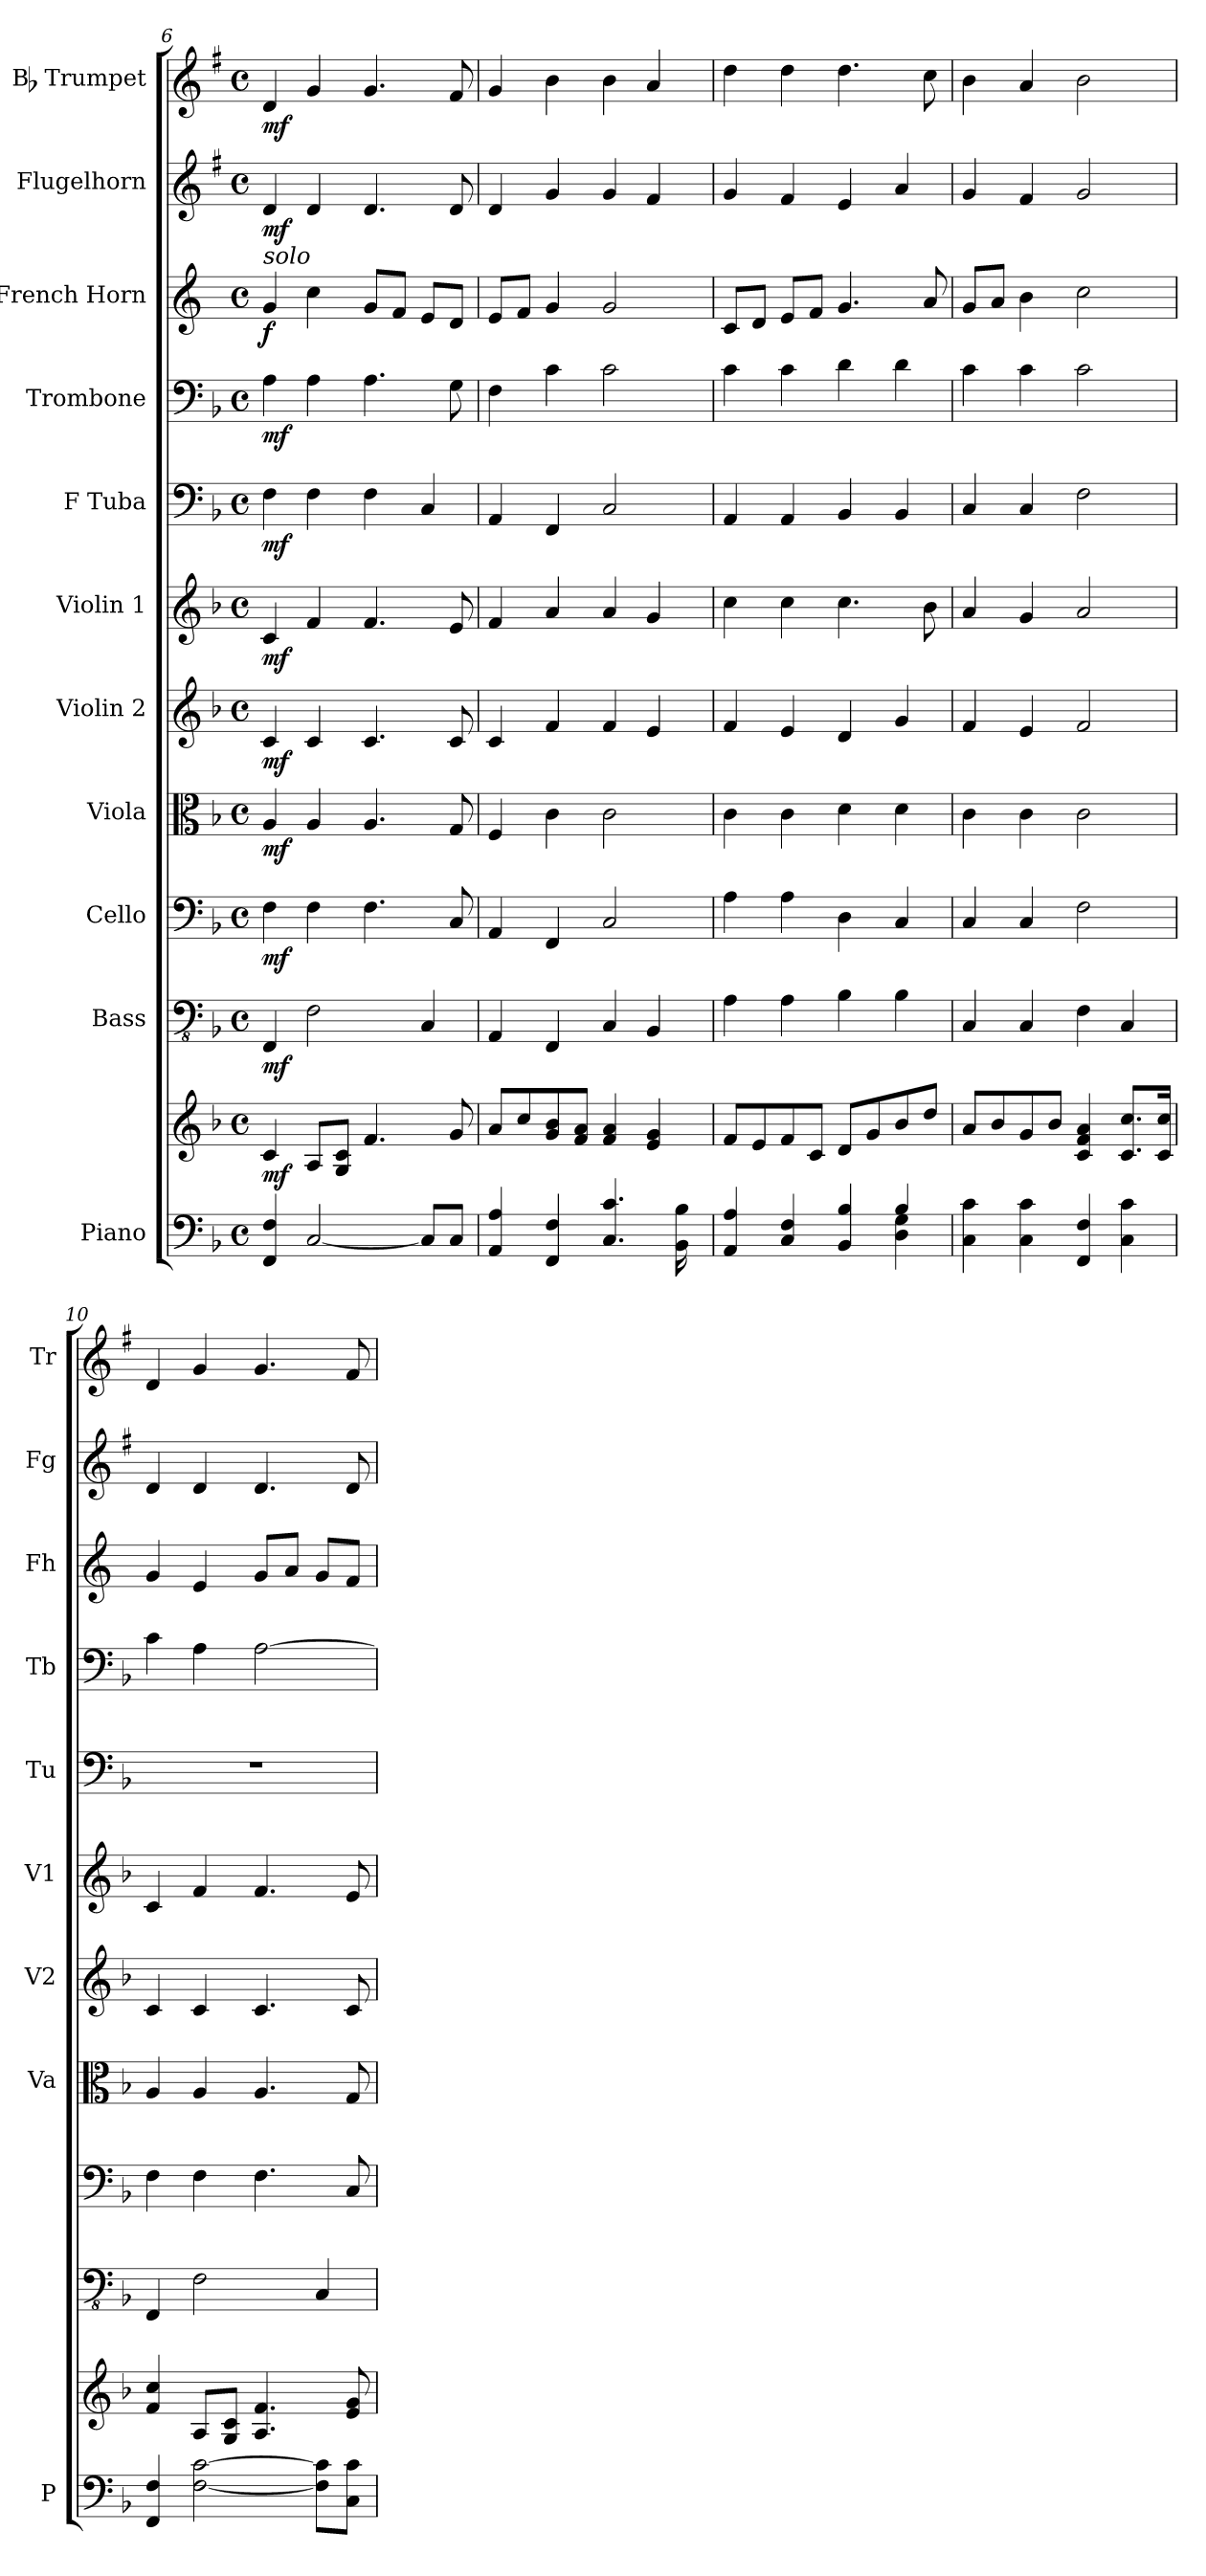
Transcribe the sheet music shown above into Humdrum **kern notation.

**kern	**kern	**dynam	**kern	**dynam	**kern	**dynam	**kern	**dynam	**kern	**dynam	**kern	**dynam	**kern	**dynam	**kern	**dynam	**kern	**dynam	**kern	**dynam	**kern	**dynam
*part11	*part11	*part11	*part10	*part10	*part9	*part9	*part8	*part8	*part7	*part7	*part6	*part6	*part5	*part5	*part4	*part4	*part3	*part3	*part2	*part2	*part1	*part1
*staff12	*staff11	*staff11/12	*staff10	*staff10	*staff9	*staff9	*staff8	*staff8	*staff7	*staff7	*staff6	*staff6	*staff5	*staff5	*staff4	*staff4	*staff3	*staff3	*staff2	*staff2	*staff1	*staff1
*I"Piano	*	*	*I"Bass	*	*I"Cello	*	*I"Viola	*	*I"Violin 2	*	*I"Violin 1	*	*I"F Tuba	*	*I"Trombone	*	*I"French Horn	*	*I"Flugelhorn	*	*I"Bb Trumpet	*
*I'P	*	*	*	*	*	*	*I'Va	*	*I'V2	*	*I'V1	*	*I'Tu	*	*I'Tb	*	*I'Fh	*	*I'Fg	*	*I'Tr	*
!!LO:PB:g=z
*clefF4	*clefG2	*	*clefFv4	*	*clefF4	*	*clefC3	*	*clefG2	*	*clefG2	*	*clefF4	*	*clefF4	*	*clefG2	*	*clefG2	*	*clefG2	*
*	*	*	*	*	*	*	*	*	*	*	*	*	*	*	*	*	*ITrd4c7	*	*ITrd1c2	*	*ITrd1c2	*
*k[b-]	*k[b-]	*	*k[b-]	*	*k[b-]	*	*k[b-]	*	*k[b-]	*	*k[b-]	*	*k[b-]	*	*k[b-]	*	*k[b-]	*	*k[b-]	*	*k[b-]	*
*M4/4	*M4/4	*	*M4/4	*	*M4/4	*	*M4/4	*	*M4/4	*	*M4/4	*	*M4/4	*	*M4/4	*	*M4/4	*	*M4/4	*	*M4/4	*
*met(c)	*met(c)	*	*met(c)	*	*met(c)	*	*met(c)	*	*met(c)	*	*met(c)	*	*met(c)	*	*met(c)	*	*met(c)	*	*met(c)	*	*met(c)	*
=6	=6	=6	=6	=6	=6	=6	=6	=6	=6	=6	=6	=6	=6	=6	=6	=6	=6	=6	=6	=6	=6	=6
*^	*	*	*	*	*	*	*	*	*	*	*	*	*	*	*	*	*	*	*	*	*	*
!	!	!	!	!	!	!	!	!	!	!	!	!	!	!	!	!	!	!LO:TX:a:i:t=solo	!	!	!	!	!
!	!	!	!LO:DY:b	!	!LO:DY:b	!	!LO:DY:b	!	!LO:DY:b	!	!LO:DY:b	!	!LO:DY:b	!	!LO:DY:b	!	!LO:DY:b	!	!LO:DY:b	!	!LO:DY:b	!	!LO:DY:b
4FF/ 4F/	4ryy	4c/	mf	4FFF/	mf	4F\	mf	4A/	mf	4c/	mf	4c/	mf	4F\	mf	4A\	mf	4c/	f	4c/	mf	4c/	mf
[2C/	2.ryy	8A/L	.	2FF\	.	4F\	.	4A/	.	4c/	.	4f/	.	4F\	.	4A\	.	4f\	.	4c/	.	4f/	.
.	.	8G/ 8c/J	.	.	.	.	.	.	.	.	.	.	.	.	.	.	.	.	.	.	.	.	.
.	.	4.f/	.	.	.	4.F\	.	4.A/	.	4.c/	.	4.f/	.	4F\	.	4.A\	.	8c/L	.	4.c/	.	4.f/	.
.	.	.	.	.	.	.	.	.	.	.	.	.	.	.	.	.	.	8B-/J	.	.	.	.	.
8C/L]	.	.	.	4CC/	.	.	.	.	.	.	.	.	.	4C/	.	.	.	8A/L	.	.	.	.	.
8C/J	.	8g/	.	.	.	8C/	.	8G/	.	8c/	.	8e/	.	.	.	8G\	.	8G/J	.	8c/	.	8e/	.
=7	=7	=7	=7	=7	=7	=7	=7	=7	=7	=7	=7	=7	=7	=7	=7	=7	=7	=7	=7	=7	=7	=7	=7
4AA/ 4A/	2.ryy	8a/L	.	4AAA/	.	4AA/	.	4F/	.	4c/	.	4f/	.	4AA/	.	4F\	.	8A/L	.	4c/	.	4f/	.
.	.	8cc/	.	.	.	.	.	.	.	.	.	.	.	.	.	.	.	8B-/J	.	.	.	.	.
4FF/ 4F/	.	8g/ 8b-/	.	4FFF/	.	4FF/	.	4c\	.	4f/	.	4a/	.	4FF/	.	4c\	.	4c/	.	4f/	.	4a\	.
.	.	8f/ 8a/J	.	.	.	.	.	.	.	.	.	.	.	.	.	.	.	.	.	.	.	.	.
4.C/ 4.c/	.	4f/ 4a/	.	4CC/	.	2C/	.	2c\	.	4f/	.	4a/	.	2C/	.	2c\	.	2c/	.	4f/	.	4a\	.
.	8ryy	4e/ 4g/	.	4BBB-/	.	.	.	.	.	4e/	.	4g/	.	.	.	.	.	.	.	4e/	.	4g/	.
8ryy	16BB-\ 16B-\	.	.	.	.	.	.	.	.	.	.	.	.	.	.	.	.	.	.	.	.	.	.
.	16ryy	.	.	.	.	.	.	.	.	.	.	.	.	.	.	.	.	.	.	.	.	.	.
=8	=8	=8	=8	=8	=8	=8	=8	=8	=8	=8	=8	=8	=8	=8	=8	=8	=8	=8	=8	=8	=8	=8	=8
4AA/ 4A/	2ryy	8f/L	.	4AA\	.	4A\	.	4c\	.	4f/	.	4cc\	.	4AA/	.	4c\	.	8F/L	.	4f/	.	4cc\	.
.	.	8e/	.	.	.	.	.	.	.	.	.	.	.	.	.	.	.	8G/J	.	.	.	.	.
4C/ 4F/	.	8f/	.	4AA\	.	4A\	.	4c\	.	4e/	.	4cc\	.	4AA/	.	4c\	.	8A/L	.	4e/	.	4cc\	.
.	.	8c/J	.	.	.	.	.	.	.	.	.	.	.	.	.	.	.	8B-/J	.	.	.	.	.
4BB-/ 4B-/	4ryy	8d/L	.	4BB-\	.	4D\	.	4d\	.	4d/	.	4.cc\	.	4BB-/	.	4d\	.	4.c/	.	4d/	.	4.cc\	.
.	.	8g/	.	.	.	.	.	.	.	.	.	.	.	.	.	.	.	.	.	.	.	.	.
4B-/	4D\ 4G\	8b-/	.	4BB-\	.	4C/	.	4d\	.	4g/	.	.	.	4BB-/	.	4d\	.	.	.	4g/	.	.	.
.	.	8dd/J	.	.	.	.	.	.	.	.	.	8b-\	.	.	.	.	.	8d/	.	.	.	8b-\	.
*v	*v	*	*	*	*	*	*	*	*	*	*	*	*	*	*	*	*	*	*	*	*	*	*
=9	=9	=9	=9	=9	=9	=9	=9	=9	=9	=9	=9	=9	=9	=9	=9	=9	=9	=9	=9	=9	=9	=9
4C\ 4c\	8a/L	.	4CC/	.	4C/	.	4c\	.	4f/	.	4a/	.	4C/	.	4c\	.	8c/L	.	4f/	.	4a\	.
.	8b-/	.	.	.	.	.	.	.	.	.	.	.	.	.	.	.	8d/J	.	.	.	.	.
4C\ 4c\	8g/	.	4CC/	.	4C/	.	4c\	.	4e/	.	4g/	.	4C/	.	4c\	.	4e\	.	4e/	.	4g/	.
.	8b-/J	.	.	.	.	.	.	.	.	.	.	.	.	.	.	.	.	.	.	.	.	.
4FF/ 4F/	4c/ 4f/ 4a/	.	4FF\	.	2F\	.	2c\	.	2f/	.	2a/	.	2F\	.	2c\	.	2f\	.	2f/	.	2a\	.
4C\ 4c\	8.c/ 8.cc/L	.	4CC/	.	.	.	.	.	.	.	.	.	.	.	.	.	.	.	.	.	.	.
.	16c/ 16cc/Jk	.	.	.	.	.	.	.	.	.	.	.	.	.	.	.	.	.	.	.	.	.
=10	=10	=10	=10	=10	=10	=10	=10	=10	=10	=10	=10	=10	=10	=10	=10	=10	=10	=10	=10	=10	=10	=10
*^	*	*	*	*	*	*	*	*	*	*	*	*	*	*	*	*	*	*	*	*	*	*
4FF/ 4F/	4ryy	4f/ 4cc/	.	4FFF/	.	4F\	.	4A/	.	4c/	.	4c/	.	1r	.	4c\	.	4c/	.	4c/	.	4c/	.
[2F\ [2c\	2.ryy	8A/L	.	2FF\	.	4F\	.	4A/	.	4c/	.	4f/	.	.	.	4A\	.	4A/	.	4c/	.	4f/	.
.	.	8G/ 8c/J	.	.	.	.	.	.	.	.	.	.	.	.	.	.	.	.	.	.	.	.	.
.	.	4.A/ 4.f/	.	.	.	4.F\	.	4.A/	.	4.c/	.	4.f/	.	.	.	[2A\	.	8c/L	.	4.c/	.	4.f/	.
.	.	.	.	.	.	.	.	.	.	.	.	.	.	.	.	.	.	8d/J	.	.	.	.	.
8F\] 8c\]L	.	.	.	4CC/	.	.	.	.	.	.	.	.	.	.	.	.	.	8c/L	.	.	.	.	.
8C\ 8c\J	.	8e/ 8g/	.	.	.	8C/	.	8G/	.	8c/	.	8e/	.	.	.	.	.	8B-/J	.	8c/	.	8e/	.
*v	*v	*	*	*	*	*	*	*	*	*	*	*	*	*	*	*	*	*	*	*	*	*	*
=	=	=	=	=	=	=	=	=	=	=	=	=	=	=	=	=	=	=	=	=	=	=
*-	*-	*-	*-	*-	*-	*-	*-	*-	*-	*-	*-	*-	*-	*-	*-	*-	*-	*-	*-	*-	*-	*-
